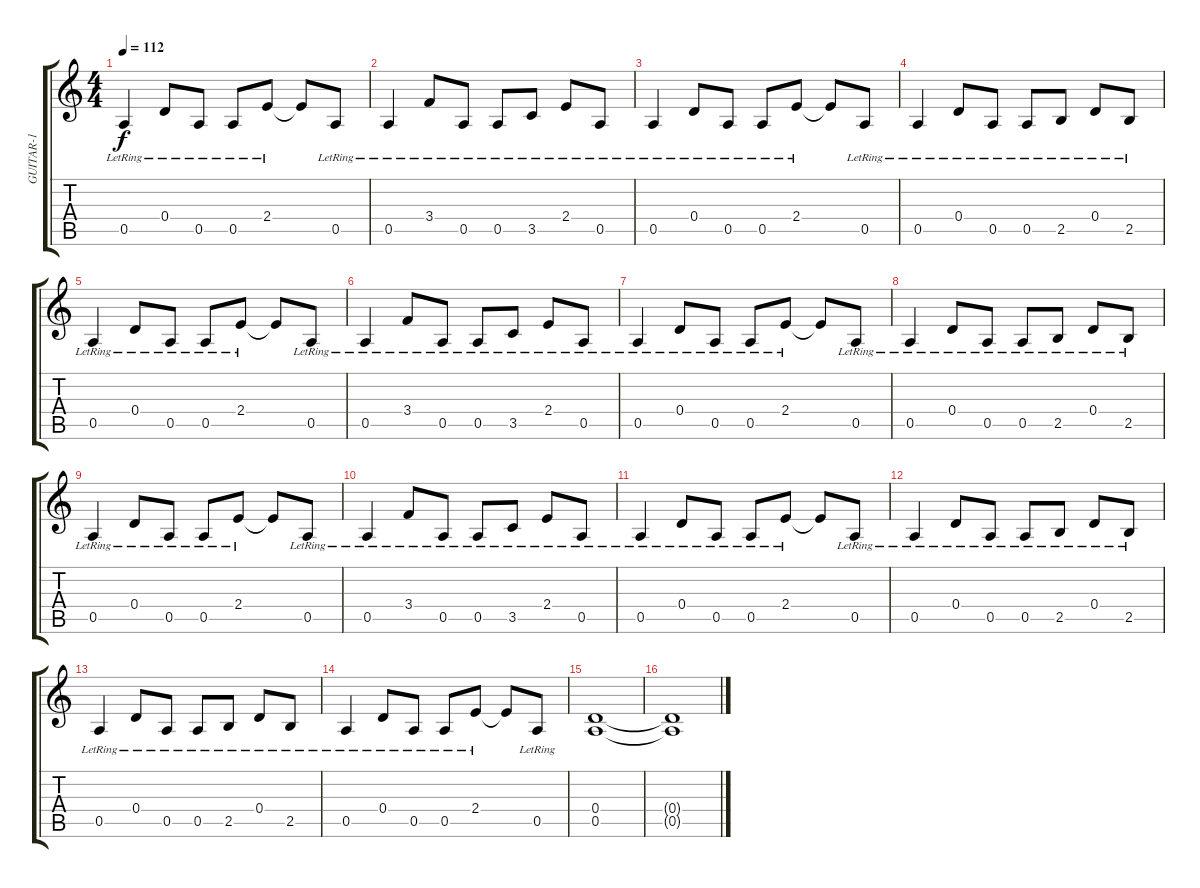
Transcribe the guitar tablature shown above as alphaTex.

\track ("GUITAR-1" "GUITAR-1") {instrument acousticguitarsteel}
\staff {score tabs}
\tuning (E4 B3 G3 D3 A2 E2) {hide}
\ts (4 4)
\tempo 112
\clef g2
\ks c
0.5{lr}.4{dy f} 0.4{lr}.8 0.5{lr}.8 0.5{lr}.8 2.4{lr}.8 2.4{t}.8 0.5{lr}.8 |
0.5{lr}.4 3.4{lr}.8 0.5{lr}.8 0.5{lr}.8 3.5{lr}.8 2.4{lr}.8 0.5{lr}.8 |
0.5{lr}.4 0.4{lr}.8 0.5{lr}.8 0.5{lr}.8 2.4{lr}.8 2.4{t}.8 0.5{lr}.8 |
0.5{lr}.4 0.4{lr}.8 0.5{lr}.8 0.5{lr}.8 2.5{lr}.8 0.4{lr}.8 2.5{lr}.8 |
0.5{lr}.4 0.4{lr}.8 0.5{lr}.8 0.5{lr}.8 2.4{lr}.8 2.4{t}.8 0.5{lr}.8 |
0.5{lr}.4 3.4{lr}.8 0.5{lr}.8 0.5{lr}.8 3.5{lr}.8 2.4{lr}.8 0.5{lr}.8 |
0.5{lr}.4 0.4{lr}.8 0.5{lr}.8 0.5{lr}.8 2.4{lr}.8 2.4{t}.8 0.5{lr}.8 |
0.5{lr}.4 0.4{lr}.8 0.5{lr}.8 0.5{lr}.8 2.5{lr}.8 0.4{lr}.8 2.5{lr}.8 |
0.5{lr}.4 0.4{lr}.8 0.5{lr}.8 0.5{lr}.8 2.4{lr}.8 2.4{t}.8 0.5{lr}.8 |
0.5{lr}.4 3.4{lr}.8 0.5{lr}.8 0.5{lr}.8 3.5{lr}.8 2.4{lr}.8 0.5{lr}.8 |
0.5{lr}.4 0.4{lr}.8 0.5{lr}.8 0.5{lr}.8 2.4{lr}.8 2.4{t}.8 0.5{lr}.8 |
0.5{lr}.4 0.4{lr}.8 0.5{lr}.8 0.5{lr}.8 2.5{lr}.8 0.4{lr}.8 2.5{lr}.8 |
0.5{lr}.4 0.4{lr}.8 0.5{lr}.8 0.5{lr}.8 2.5{lr}.8 0.4{lr}.8 2.5{lr}.8 |
0.5{lr}.4 0.4{lr}.8 0.5{lr}.8 0.5{lr}.8 2.4{lr}.8 2.4{t}.8 0.5{lr}.8 |
(0.4 0.5).1 |
(0.4{t} 0.5{t}).1
